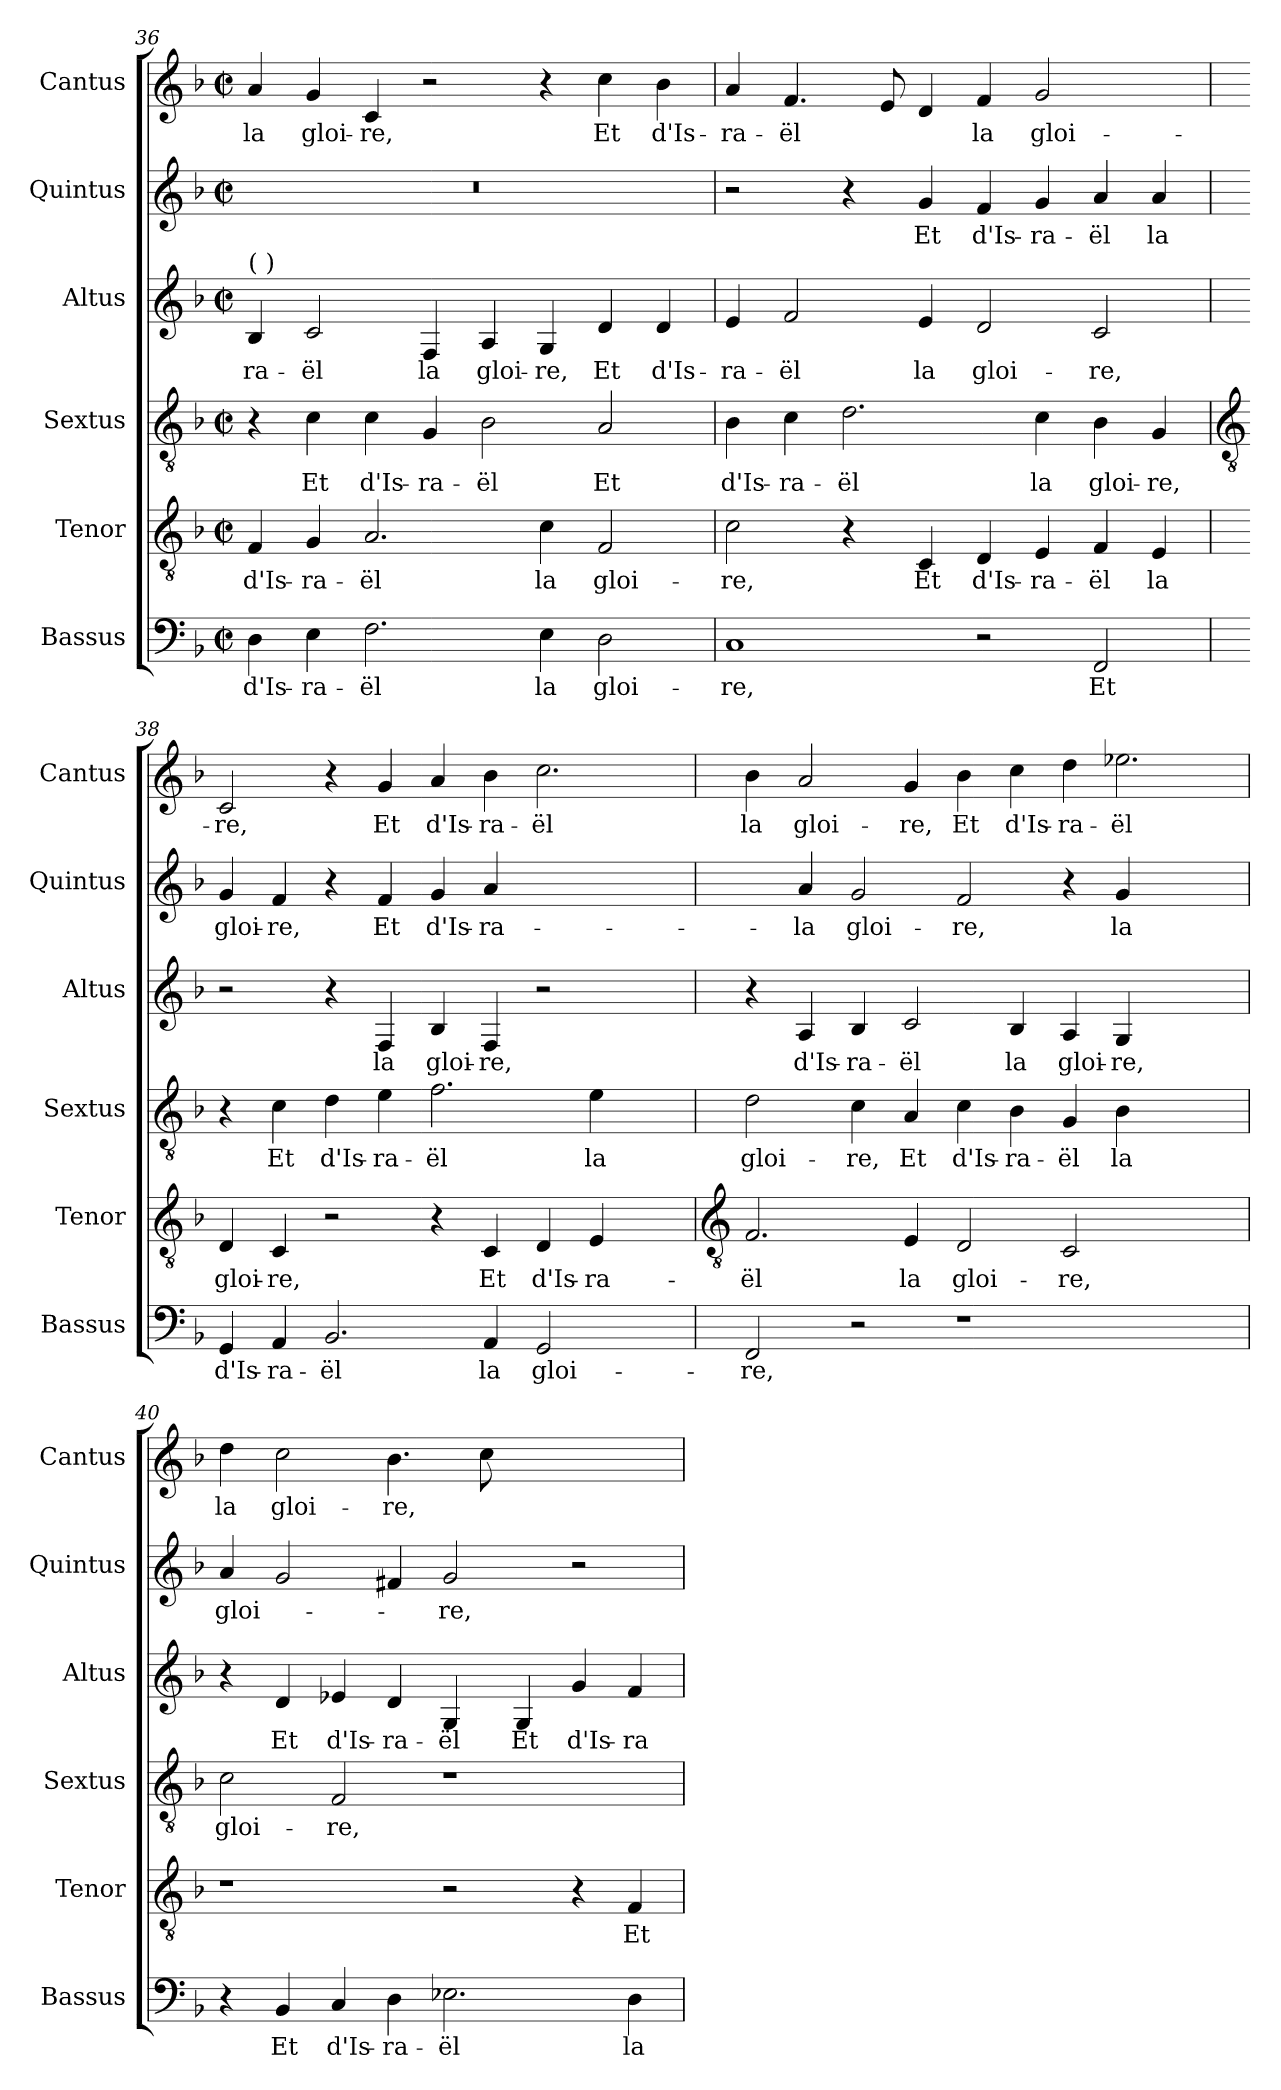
**kern	**text	**kern	**text	**kern	**text	**kern	**text	**kern	**text	**kern	**text
*part6	*part6	*part5	*part5	*part4	*part4	*part3	*part3	*part2	*part2	*part1	*part1
*staff6	*staff6	*staff5	*staff5	*staff4	*staff4	*staff3	*staff3	*staff2	*staff2	*staff1	*staff1
*I"Bassus	*	*I"Tenor	*	*I"Sextus	*	*I"Altus	*	*I"Quintus	*	*I"Cantus	*
*I'Bassus	*	*I'Tenor	*	*I'Sextus	*	*I'Altus	*	*I'Quintus	*	*I'Cantus	*
*clefF4	*	*clefGv2	*	*clefGv2	*	*clefG2	*	*clefG2	*	*clefG2	*
*k[b-]	*	*k[b-]	*	*k[b-]	*	*k[b-]	*	*k[b-]	*	*k[b-]	*
*F:	*	*F:	*	*F:	*	*F:	*	*F:	*	*F:	*
*M4/2	*	*M4/2	*	*M4/2	*	*M4/2	*	*M4/2	*	*M4/2	*
*met(c|)	*	*met(c|)	*	*met(c|)	*	*met(c|)	*	*met(c|)	*	*met(c|)	*
=36	=36	=36	=36	=36	=36	=36	=36	=36	=36	=36	=36
!	!	!	!	!	!	!LO:TX:a:t=(  )	!	!	!	!	!
!	!LO:LY:b	!	!LO:LY:b	!	!	!	!LO:LY:b	!	!	!	!LO:LY:b
4D	d'Is-	4F	d'Is-	4r	.	4B-	-ra-	0r	.	4a	la
!	!LO:LY:b	!	!LO:LY:b	!	!LO:LY:b	!	!LO:LY:b	!	!	!	!LO:LY:b
4E	-ra-	4G	-ra-	4c	Et	2c	-ël	.	.	4g	gloi-
!	!LO:LY:b	!	!LO:LY:b	!	!LO:LY:b	!	!	!	!	!	!LO:LY:b
2.F	-ël	2.A	-ël	4c	d'Is-	.	.	.	.	4c	-re,
!	!	!	!	!	!LO:LY:b	!	!LO:LY:b	!	!	!	!
.	.	.	.	4G	-ra-	4F	la	.	.	2r	.
!	!	!	!	!	!LO:LY:b	!	!LO:LY:b	!	!	!	!
.	.	.	.	2B-	-ël	4A	gloi-	.	.	.	.
!	!LO:LY:b	!	!LO:LY:b	!	!	!	!LO:LY:b	!	!	!	!
4E	la	4c	la	.	.	4G	-re,	.	.	4r	.
!	!LO:LY:b	!	!LO:LY:b	!	!LO:LY:b	!	!LO:LY:b	!	!	!	!LO:LY:b
2D	gloi-	2F	gloi-	2A	Et	4d	Et	.	.	4cc	Et
!	!	!	!	!	!	!	!LO:LY:b	!	!	!	!LO:LY:b
.	.	.	.	.	.	4d	d'Is-	.	.	4b-	d'Is-
=37	=37	=37	=37	=37	=37	=37	=37	=37	=37	=37	=37
!	!LO:LY:b	!	!LO:LY:b	!	!LO:LY:b	!	!LO:LY:b	!	!	!	!LO:LY:b
1C	-re,	2c	-re,	4B-	d'Is-	4e	-ra-	2r	.	4a	-ra-
!	!	!	!	!	!LO:LY:b	!	!LO:LY:b	!	!	!	!LO:LY:b
.	.	.	.	4c	-ra-	2f	-ël	.	.	4.f	-ël
!	!	!	!	!	!LO:LY:b	!	!	!	!	!	!
.	.	4r	.	2.d	-ël	.	.	4r	.	.	.
.	.	.	.	.	.	.	.	.	.	8e	.
!	!	!	!LO:LY:b	!	!	!	!LO:LY:b	!	!LO:LY:b	!	!
.	.	4C	Et	.	.	4e	la	4g	Et	4d	.
!	!	!	!LO:LY:b	!	!	!	!LO:LY:b	!	!LO:LY:b	!	!LO:LY:b
2r	.	4D	d'Is-	.	.	2d	gloi-	4f	d'Is-	4f	la
!	!	!	!LO:LY:b	!	!LO:LY:b	!	!	!	!LO:LY:b	!	!LO:LY:b
.	.	4E	-ra-	4c	la	.	.	4g	-ra-	2g	gloi-
!	!LO:LY:b	!	!LO:LY:b	!	!LO:LY:b	!	!LO:LY:b	!	!LO:LY:b	!	!
2FF	Et	4F	-ël	4B-	gloi-	2c	-re,	4a	-ël	.	.
!	!	!	!LO:LY:b	!	!LO:LY:b	!	!	!	!LO:LY:b	!	!
.	.	4E	la	4G	-re,	.	.	4a	la	4ryy	.
!!LO:LB:g=z
=38	=38	=38	=38	=38	=38	=38	=38	=38	=38	=38	=38
*	*	*	*	*clefGv2	*	*	*	*	*	*	*
!	!LO:LY:b	!	!LO:LY:b	!	!	!	!	!	!LO:LY:b	!	!LO:LY:b
4GG	d'Is-	4D	gloi-	4r	.	2r	.	4g	gloi-	2c	-re,
!	!LO:LY:b	!	!LO:LY:b	!	!LO:LY:b	!	!	!	!LO:LY:b	!	!
4AA	-ra-	4C	-re,	4c	Et	.	.	4f	-re,	.	.
!	!LO:LY:b	!	!	!	!LO:LY:b	!	!	!	!	!	!
2.BB-	-ël	2r	.	4d	d'Is-	4r	.	4r	.	4r	.
!	!	!	!	!	!LO:LY:b	!	!LO:LY:b	!	!LO:LY:b	!	!LO:LY:b
.	.	.	.	4e	-ra-	4F	la	4f	Et	4g	Et
!	!	!	!	!	!LO:LY:b	!	!LO:LY:b	!	!LO:LY:b	!	!LO:LY:b
.	.	4r	.	2.f	-ël	4B-	gloi-	4g	d'Is-	4a	d'Is-
!	!LO:LY:b	!	!LO:LY:b	!	!	!	!LO:LY:b	!	!LO:LY:b	!	!LO:LY:b
4AA	la	4C	Et	.	.	4F	-re,	4a	-ra-	4b-	-ra-
!	!LO:LY:b	!	!LO:LY:b	!	!	!	!	!	!LO:LY:b	!	!LO:LY:b
2GG	gloi-	4D	d'Is-	.	.	2r	.	[2b-yy	-ël___	2.cc	-ël
!	!	!	!LO:LY:b	!	!LO:LY:b	!	!	!	!	!	!
.	.	4E	-ra-	4e	la	.	.	.	.	.	.
4ryy	.	4ryy	.	4ryy	.	4ryy	.	4ryy	.	.	.
!!LO:LB:g=z
=39	=39	=39	=39	=39	=39	=39	=39	=39	=39	=39	=39
*	*	*clefGv2	*	*	*	*	*	*	*	*	*
!	!LO:LY:b	!	!LO:LY:b	!	!LO:LY:b	!	!	!	!LO:LY:b	!	!LO:LY:b
2FF	-re,	2.F	-ël	2d	gloi-	4r	.	4b-yy]	___	4b-	la
!	!	!	!	!	!	!	!LO:LY:b	!	!LO:LY:b	!	!LO:LY:b
.	.	.	.	.	.	4A	d'Is-	4a	la	2a	gloi-
!	!	!	!	!	!LO:LY:b	!	!LO:LY:b	!	!LO:LY:b	!	!
2r	.	.	.	4c	-re,	4B-	-ra-	2g	gloi-	.	.
!	!	!	!LO:LY:b	!	!LO:LY:b	!	!LO:LY:b	!	!	!	!LO:LY:b
.	.	4E	la	4A	Et	2c	-ël	.	.	4g	-re,
!	!	!	!LO:LY:b	!	!LO:LY:b	!	!	!	!LO:LY:b	!	!LO:LY:b
1r	.	2D	gloi-	4c	d'Is-	.	.	2f	-re,	4b-	Et
!	!	!	!	!	!LO:LY:b	!	!LO:LY:b	!	!	!	!LO:LY:b
.	.	.	.	4B-	-ra-	4B-	la	.	.	4cc	d'Is-
!	!	!	!LO:LY:b	!	!LO:LY:b	!	!LO:LY:b	!	!	!	!LO:LY:b
.	.	2C	-re,	4G	-ël	4A	gloi-	4r	.	4dd	-ra-
!	!	!	!	!	!LO:LY:b	!	!LO:LY:b	!	!LO:LY:b	!	!LO:LY:b
.	.	.	.	4B-	la	4G	-re,	4g	la	2.ee-X	-ël
2ryy	.	2ryy	.	2ryy	.	2ryy	.	2ryy	.	.	.
=40	=40	=40	=40	=40	=40	=40	=40	=40	=40	=40	=40
!	!	!	!	!	!LO:LY:b	!	!	!	!LO:LY:b	!	!LO:LY:b
4r	.	1r	.	2c	gloi-	4r	.	4a	gloi-	4dd	la
!	!LO:LY:b	!	!	!	!	!	!LO:LY:b	!	!	!	!LO:LY:b
4BB-	Et	.	.	.	.	4d	Et	2g	.	2cc	gloi-
!	!LO:LY:b	!	!	!	!LO:LY:b	!	!LO:LY:b	!	!	!	!
4C	d'Is-	.	.	2F	-re,	4e-X	d'Is-	.	.	.	.
!	!LO:LY:b	!	!	!	!	!	!LO:LY:b	!	!	!	!LO:LY:b
4D	-ra-	.	.	.	.	4d	-ra-	4f#X	.	4.b-	-re,
!	!LO:LY:b	!	!	!	!	!	!LO:LY:b	!	!LO:LY:b	!	!
2.E-X	-ël	2r	.	1r	.	4G	-ël	2g	-re,	.	.
.	.	.	.	.	.	.	.	.	.	8cc	.
!	!	!	!	!	!	!	!LO:LY:b	!	!	!	!
.	.	.	.	.	.	4G	Et	.	.	2.ryy	.
!	!	!	!	!	!	!	!LO:LY:b	!	!	!	!
.	.	4r	.	.	.	4g	d'Is-	2r	.	.	.
!	!LO:LY:b	!	!LO:LY:b	!	!	!	!LO:LY:b	!	!	!	!
4D	la	4F	Et	.	.	4f	-ra-	.	.	.	.
=	=	=	=	=	=	=	=	=	=	=	=
*-	*-	*-	*-	*-	*-	*-	*-	*-	*-	*-	*-
